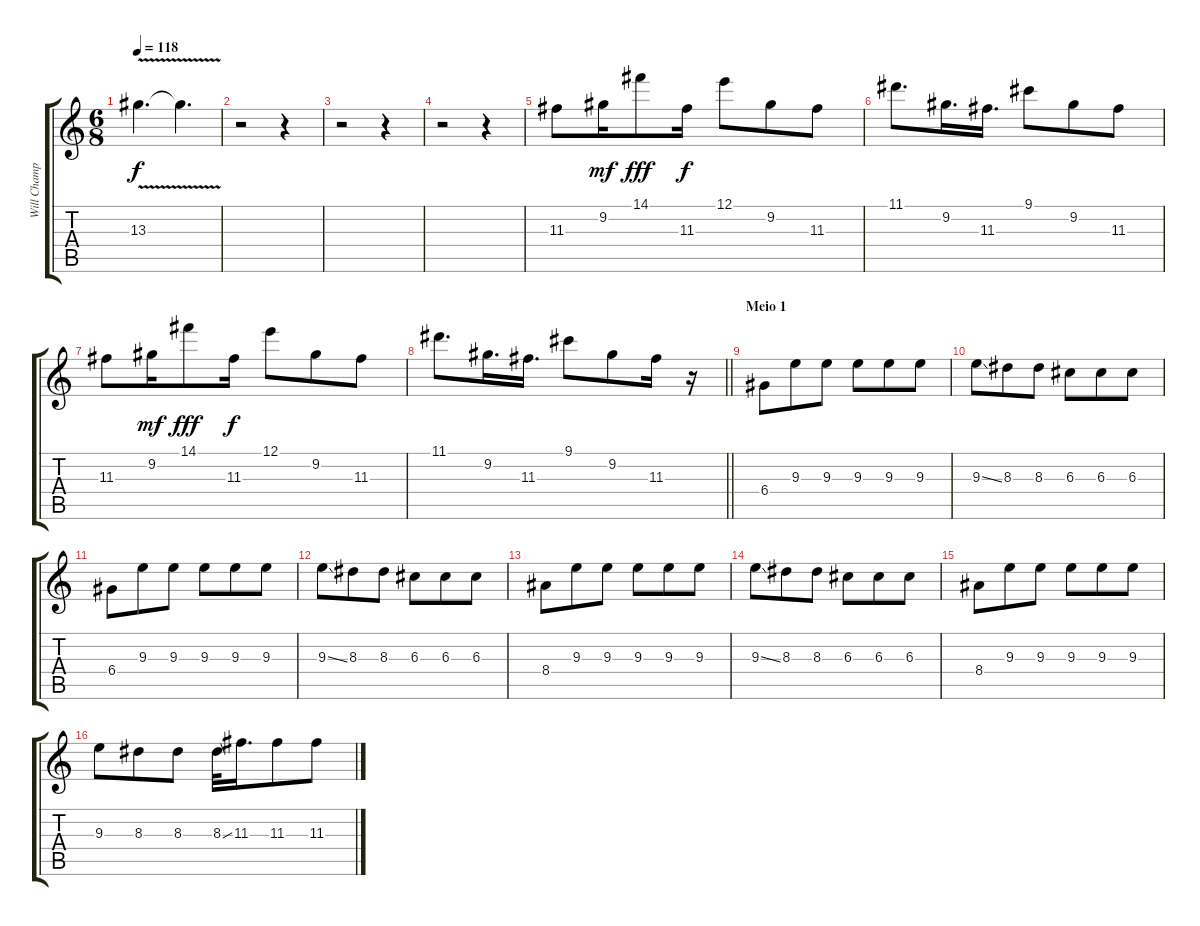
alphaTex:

\track ("Will Champion (guitarra)" "Will Champ") {instrument electricguitarjazz}
\staff {score tabs}
\tuning (E4 B3 G3 D3 A2 E2) {hide}
\ts (6 8)
\tempo 118
\clef g2
\ks c
13.3{v}.4{d dy f} 13.3{v t}.4{d} |
r.2 r.4 |
r.2 r.4 |
r.2 r.4 |
11.3.8 9.2.16{dy mf} 14.1.8{dy fff} 11.3.16{dy f} 12.1.8 9.2.8 11.3.8 |
11.1.8{d} 9.2.16{d} 11.3.16{d} 9.1.8 9.2.8 11.3.8 |
11.3.8 9.2.16{dy mf} 14.1.8{dy fff} 11.3.16{dy f} 12.1.8 9.2.8 11.3.8 |
\barLineRight lightlight
11.1.8{d} 9.2.16{d} 11.3.16{d} 9.1.8 9.2.8 11.3.16 r.16 |
\section ("" "Meio 1")
6.4.8 9.3.8 9.3.8 9.3.8 9.3.8 9.3.8 |
9.3{ss}.8 8.3.8 8.3.8 6.3.8 6.3.8 6.3.8 |
6.4.8 9.3.8 9.3.8 9.3.8 9.3.8 9.3.8 |
9.3{ss}.8 8.3.8 8.3.8 6.3.8 6.3.8 6.3.8 |
8.4.8 9.3.8 9.3.8 9.3.8 9.3.8 9.3.8 |
9.3{ss}.8 8.3.8 8.3.8 6.3.8 6.3.8 6.3.8 |
8.4.8 9.3.8 9.3.8 9.3.8 9.3.8 9.3.8 |
9.3.8 8.3.8 8.3.8 8.3{ss}.32 11.3.16{d} 11.3.8 11.3.8
